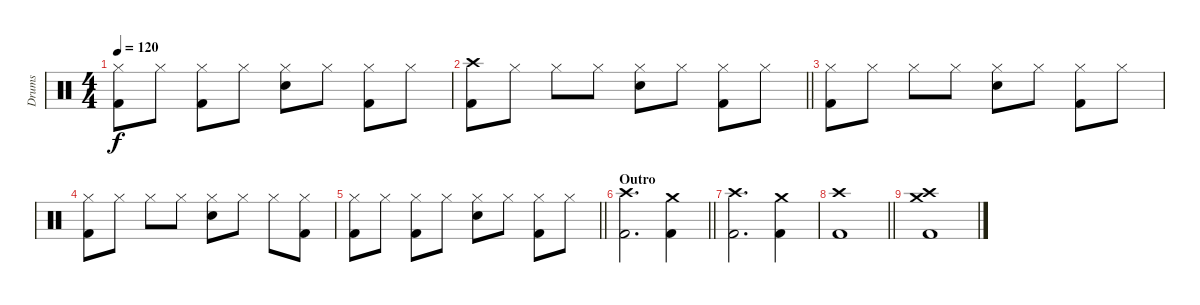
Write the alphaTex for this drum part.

\track ("Drums" "Drums") {instrument percussion}
\staff {score}
\articulation defaults
\ts (4 4)
\tempo 120
\clef neutral
\ks c
("Hi-Hat (closed)" "Kick (hit) 2").8{dy f} "Hi-Hat (closed)".8 ("Hi-Hat (closed)" "Kick (hit) 2").8 "Hi-Hat (closed)".8 ("Hi-Hat (closed)" "Snare (hit) 2").8 "Hi-Hat (closed)".8 ("Hi-Hat (closed)" "Kick (hit) 2").8 "Hi-Hat (closed)".8 |
\barLineRight lightlight
("Crash high (hit)" "Kick (hit) 2").8 "Hi-Hat (closed)".8 "Hi-Hat (closed)".8 "Hi-Hat (closed)".8 ("Hi-Hat (closed)" "Snare (hit) 2").8 "Hi-Hat (closed)".8 ("Hi-Hat (closed)" "Kick (hit) 2").8 "Hi-Hat (closed)".8 |
("Hi-Hat (closed)" "Kick (hit) 2").8 "Hi-Hat (closed)".8 "Hi-Hat (closed)".8 "Hi-Hat (closed)".8 ("Hi-Hat (closed)" "Snare (hit) 2").8 "Hi-Hat (closed)".8 ("Hi-Hat (closed)" "Kick (hit) 2").8 "Hi-Hat (closed)".8 |
("Hi-Hat (closed)" "Kick (hit) 2").8 "Hi-Hat (closed)".8 "Hi-Hat (closed)".8 "Hi-Hat (closed)".8 ("Hi-Hat (closed)" "Snare (hit) 2").8 "Hi-Hat (closed)".8 "Hi-Hat (closed)".8 ("Hi-Hat (closed)" "Kick (hit) 2").8 |
\barLineRight lightlight
("Hi-Hat (closed)" "Kick (hit) 2").8 "Hi-Hat (closed)".8 ("Hi-Hat (closed)" "Kick (hit) 2").8 "Hi-Hat (closed)".8 ("Hi-Hat (closed)" "Snare (hit) 2").8 "Hi-Hat (closed)".8 ("Hi-Hat (closed)" "Kick (hit) 2").8 "Hi-Hat (closed)".8 |
\section ("" "Outro")
\barLineRight lightlight
("Crash high (hit)" "Kick (hit) 2").2{d} ("Crash medium (hit)" "Kick (hit) 2").4 |
("Crash high (hit)" "Kick (hit) 2").2{d} ("Crash medium (hit)" "Kick (hit) 2").4 |
\barLineRight lightlight
("Crash high (hit)" "Kick (hit) 2").1 |
("Crash high (hit)" "Crash medium (hit)" "Kick (hit) 2").1
